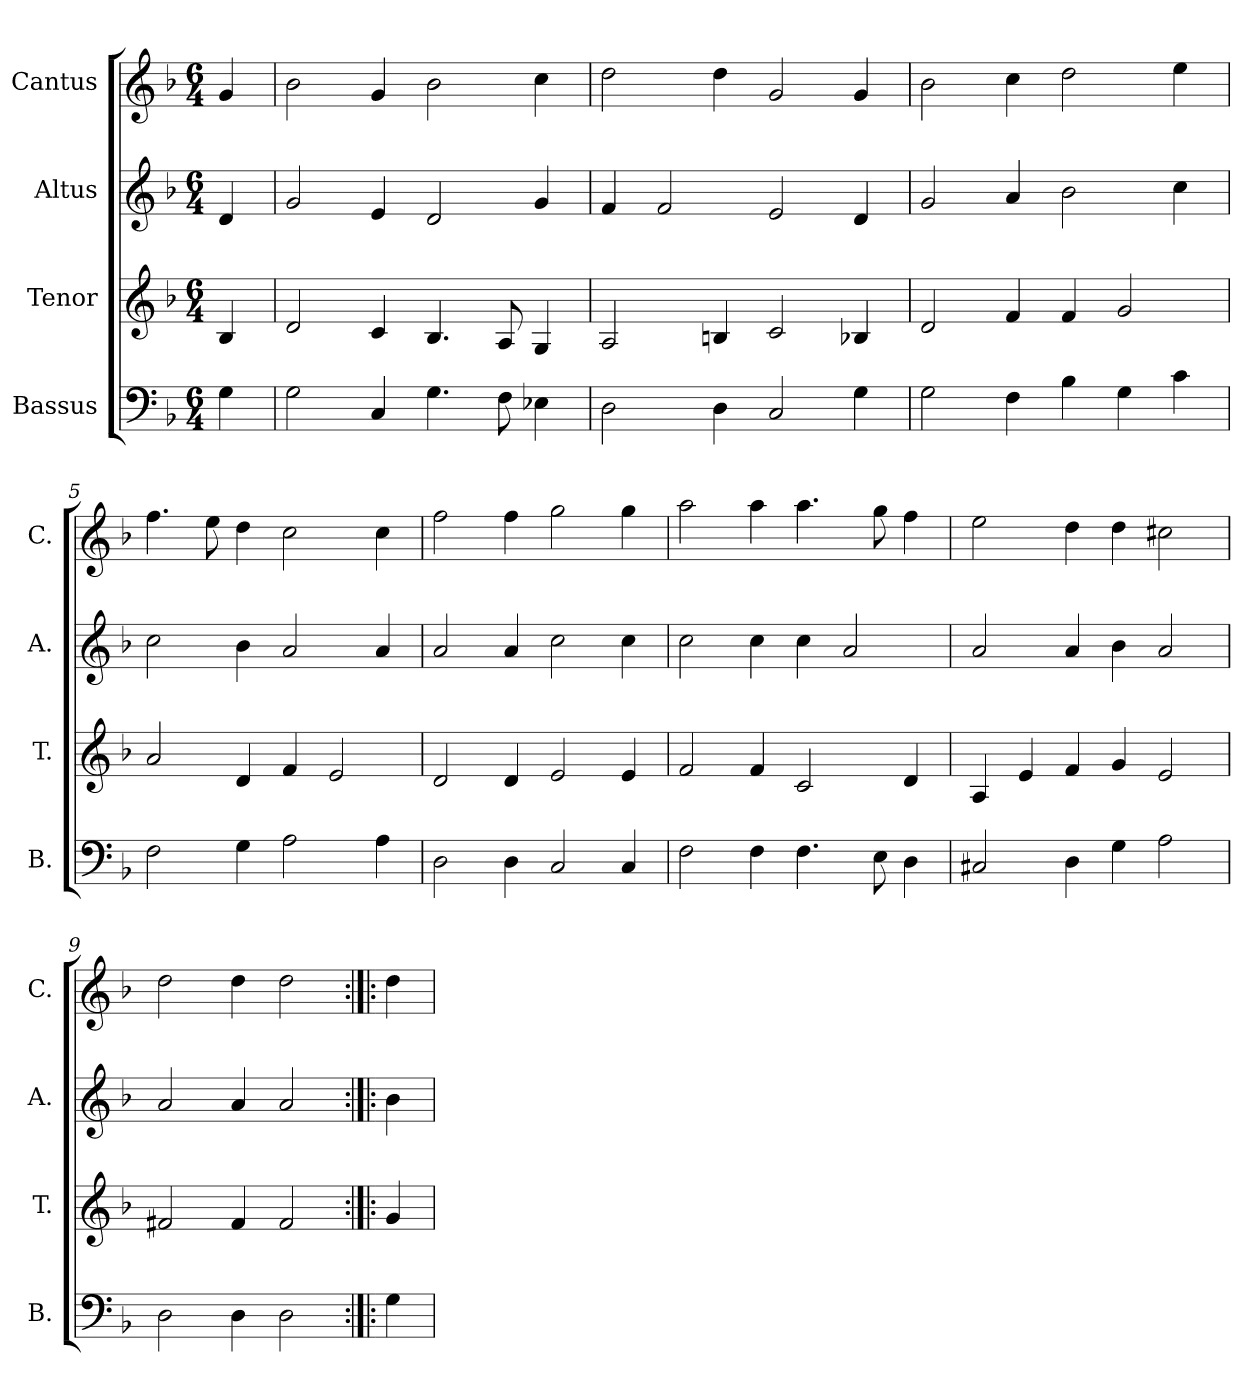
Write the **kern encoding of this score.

**kern	**kern	**kern	**kern
*part4	*part3	*part2	*part1
*staff4	*staff3	*staff2	*staff1
*I"Bassus	*I"Tenor	*I"Altus	*I"Cantus
*I'B.	*I'T.	*I'A.	*I'C.
*clefF4	*clefG2	*clefG2	*clefG2
*k[b-]	*k[b-]	*k[b-]	*k[b-]
*F:	*F:	*F:	*F:
*M6/4	*M6/4	*M6/4	*M6/4
=1	=1	=1	=1
4G\	4B-/	4d/	4g/
=2	=2	=2	=2
2G\	2d/	2g/	2b-\
4C/	4c/	4e/	4g/
4.G\	4.B-/	2d/	2b-\
8F\	8A/	.	.
4E-X\	4G/	4g/	4cc\
=3	=3	=3	=3
2D\	2A/	4f/	2dd\
.	.	2f/	.
4D\	4Bn/	.	4dd\
2C/	2c/	2e/	2g/
4G\	4B-X/	4d/	4g/
=4	=4	=4	=4
2G\	2d/	2g/	2b-\
4F\	4f/	4a/	4cc\
4B-\	4f/	2b-\	2dd\
4G\	2g/	.	.
4c\	.	4cc\	4ee\
=5	=5	=5	=5
2F\	2a/	2cc\	4.ff\
.	.	.	8ee\
4G\	4d/	4b-\	4dd\
2A\	4f/	2a/	2cc\
.	2e/	.	.
4A\	.	4a/	4cc\
=6	=6	=6	=6
2D\	2d/	2a/	2ff\
4D\	4d/	4a/	4ff\
2C/	2e/	2cc\	2gg\
4C/	4e/	4cc\	4gg\
=7	=7	=7	=7
2F\	2f/	2cc\	2aa\
4F\	4f/	4cc\	4aa\
4.F\	2c/	4cc\	4.aa\
.	.	2a/	.
8E\	.	.	8gg\
4D\	4d/	.	4ff\
=8	=8	=8	=8
2C#X/	4A/	2a/	2ee\
.	4e/	.	.
4D\	4f/	4a/	4dd\
4G\	4g/	4b-\	4dd\
2A\	2e/	2a/	2cc#X\
=9	=9	=9	=9
2D\	2f#X/	2a/	2dd\
4D\	4f#/	4a/	4dd\
2D\	2f#/	2a/	2dd\
!!LO:LB:g=z
=10:|!|:	=10:|!|:	=10:|!|:	=10:|!|:
4G\	4g/	4b-\	4dd\
=	=	=	=
*-	*-	*-	*-
